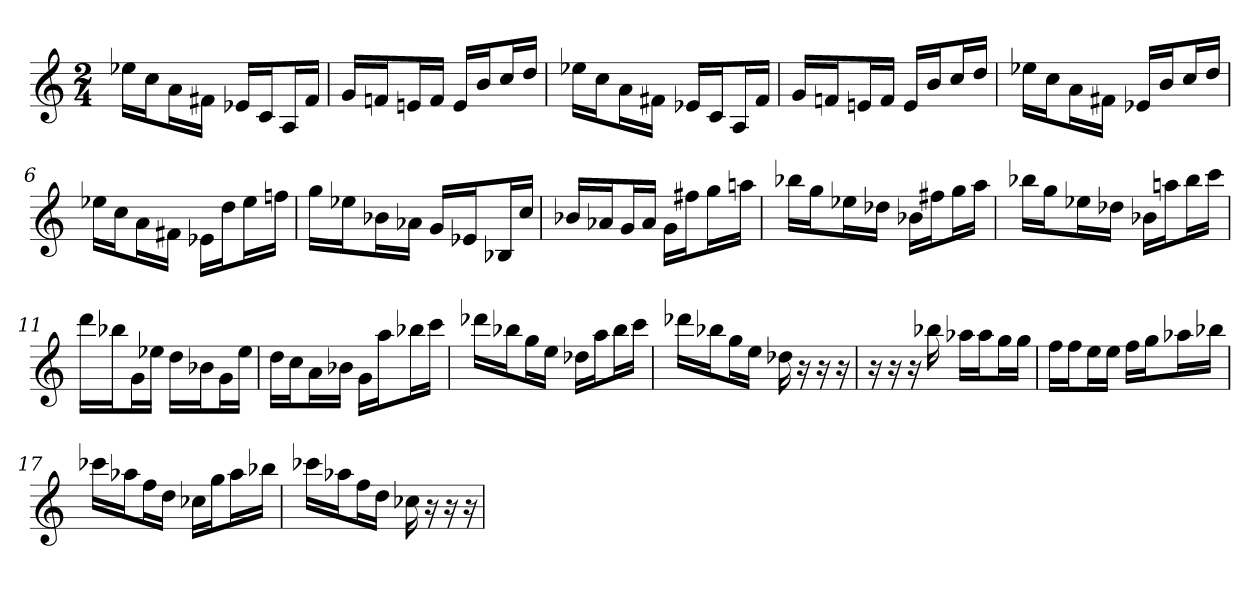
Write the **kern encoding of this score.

**kern
*part1
*staff1
*M2/4
=1
16ee-XLL
16ccJ
16aL
16f#XJJ
16e-XLL
16cJ
16AL
16f#JJ
=2
16gLL
16fnJ
16enL
16fJJ
16eLL
16bJ
16ccL
16ddJJ
=3
16ee-XLL
16ccJ
16aL
16f#XJJ
16e-XLL
16cJ
16AL
16f#JJ
=4
16gLL
16fnJ
16enL
16fJJ
16eLL
16bJ
16ccL
16ddJJ
=5
16ee-XLL
16ccJ
16aL
16f#XJJ
16e-XLL
16bJ
16ccL
16ddJJ
=6
16ee-XLL
16ccJ
16aL
16f#XJJ
16e-XLL
16ddJ
16ee-L
16ffnJJ
=7
16ggLL
16ee-XJ
16b-XL
16a-XJJ
16gLL
16e-XJ
16B-XL
16ccJJ
=8
16b-XLL
16a-XJ
16gL
16a-JJ
16gLL
16ff#XJ
16ggL
16aanJJ
=9
16bb-XLL
16ggJ
16ee-XL
16dd-XJJ
16b-XLL
16ff#XJ
16ggL
16aaJJ
=10
16bb-XLL
16ggJ
16ee-XL
16dd-XJJ
16b-XLL
16aanJ
16bb-L
16cccJJ
=11
16dddLL
16bb-XJ
16gL
16ee-XJJ
16ddLL
16b-XJ
16gL
16ee-JJ
=12
16ddLL
16ccJ
16aL
16b-XJJ
16gLL
16aaJ
16bb-XL
16cccJJ
=13
16ddd-XLL
16bb-XJ
16ggL
16eeJJ
16dd-XLL
16aaJ
16bb-L
16cccJJ
=14
16ddd-XLL
16bb-XJ
16ggL
16eeJJ
16dd-X
16r
16r
16r
=15
16r
16r
16r
16bb-X
16aa-XLL
16aa-J
16ggL
16ggJJ
=16
16ffLL
16ffJ
16eeL
16eeJJ
16ffLL
16ggJ
16aa-XL
16bb-XJJ
=17
16ccc-XLL
16aa-XJ
16ffL
16ddJJ
16cc-XLL
16ggJ
16aa-L
16bb-XJJ
=18
16ccc-XLL
16aa-XJ
16ffL
16ddJJ
16cc-X
16r
16r
16r
=
*-
